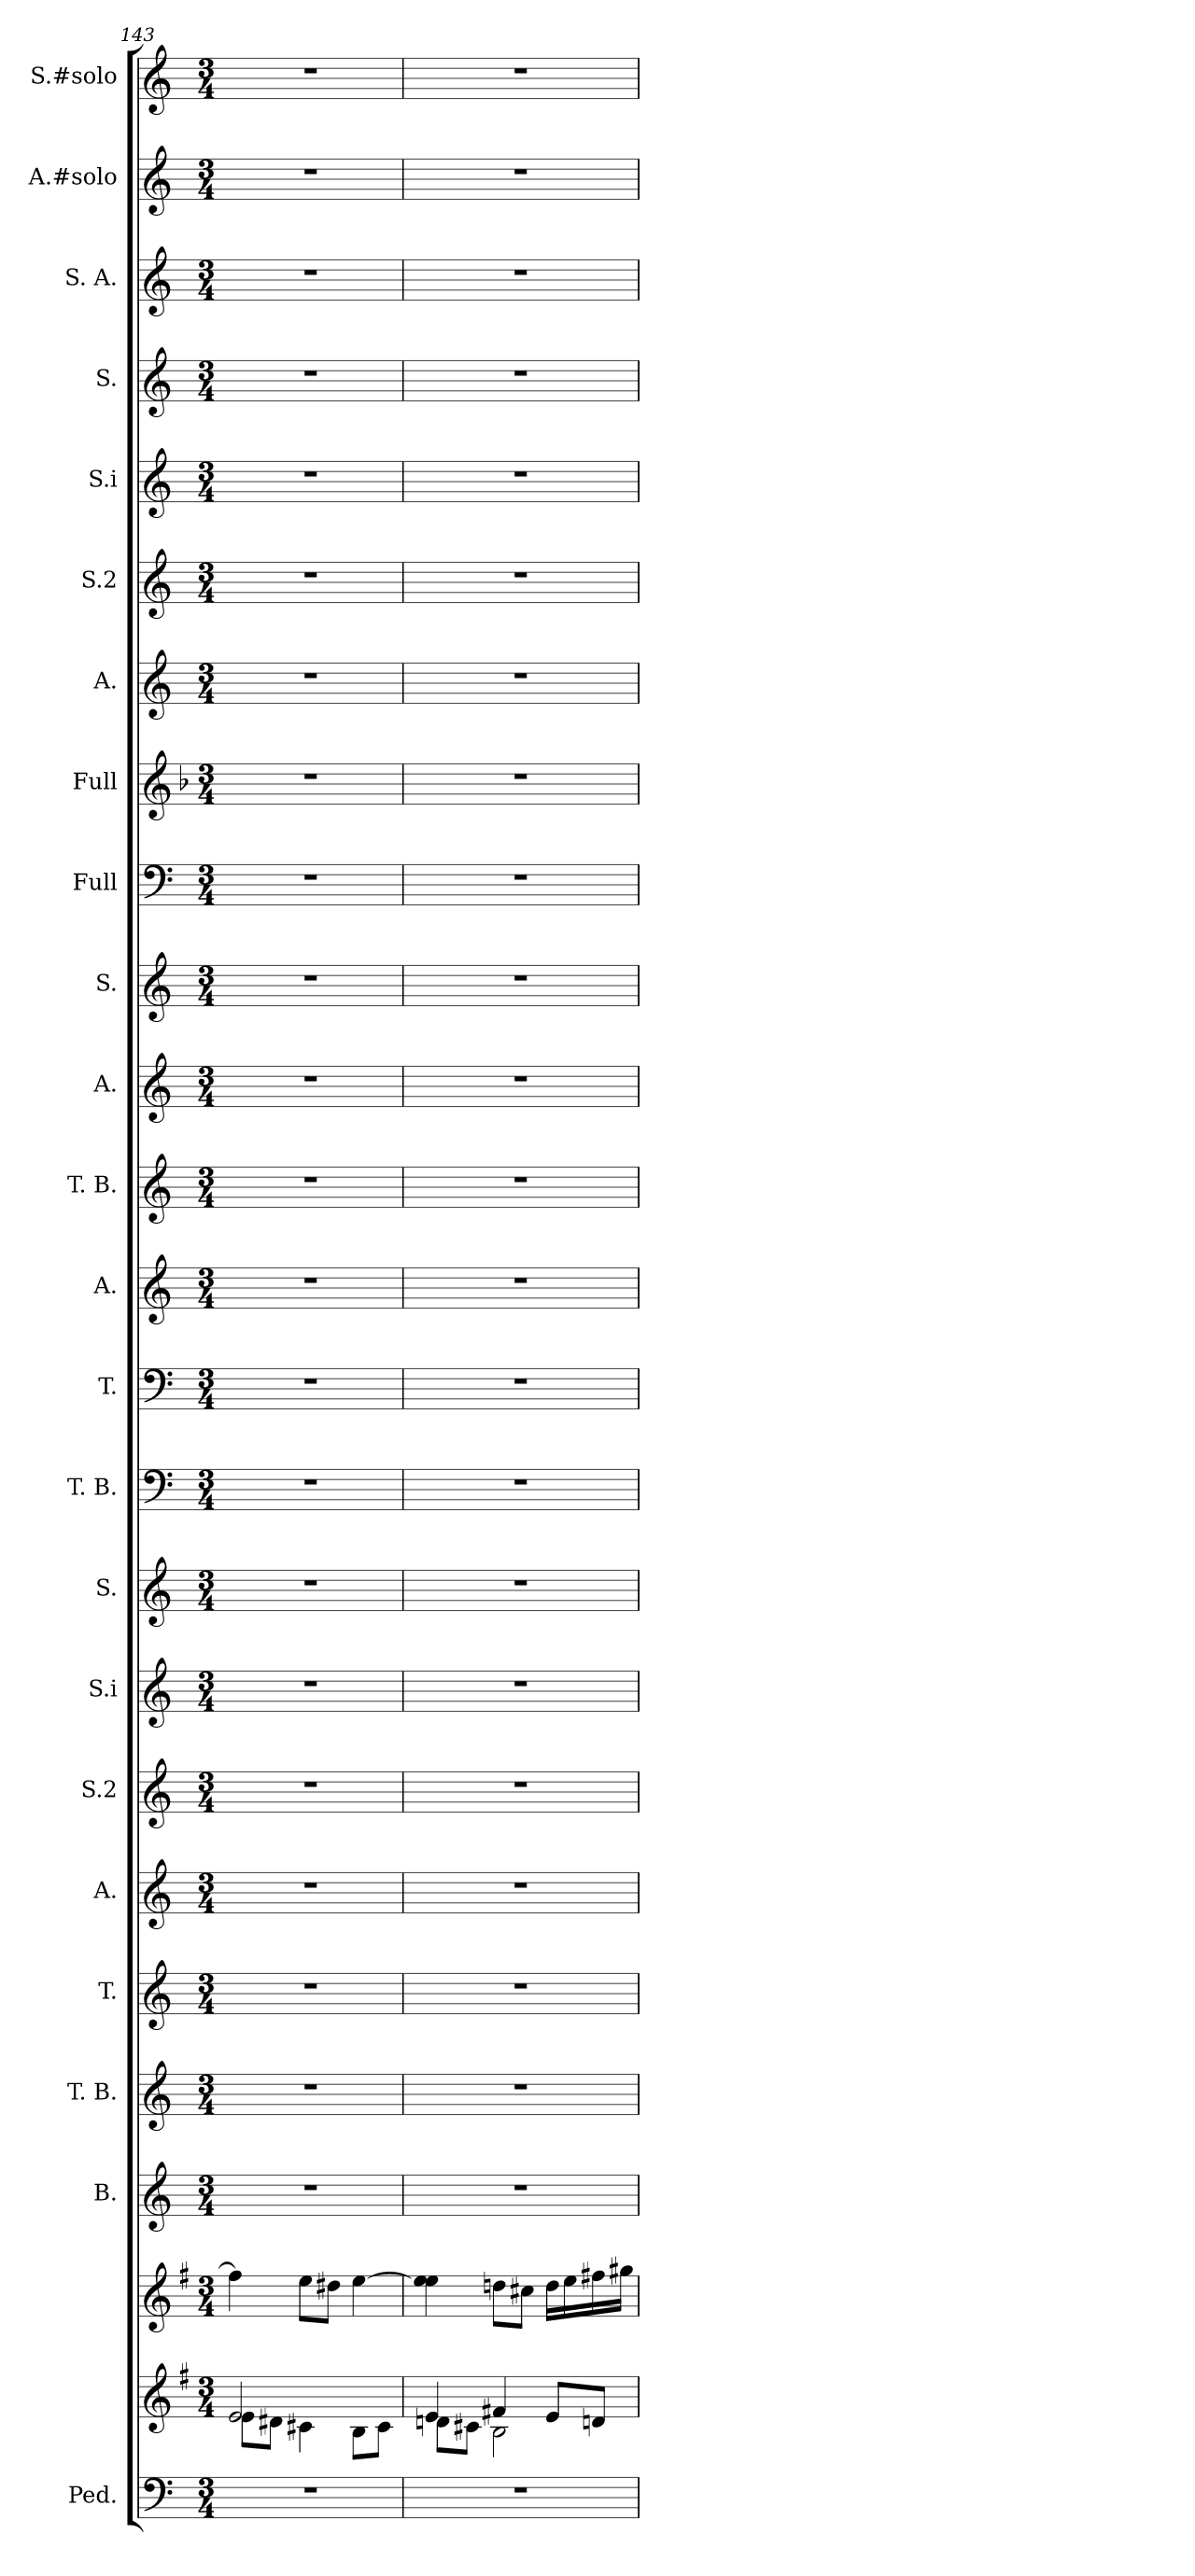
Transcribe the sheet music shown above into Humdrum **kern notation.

**kern	**kern	**kern	**kern	**kern	**kern	**kern	**kern	**kern	**kern	**kern	**kern	**kern	**kern	**kern	**kern	**kern	**kern	**kern	**kern	**kern	**kern	**kern	**kern	**kern
*part25	*part24	*part23	*part22	*part21	*part20	*part19	*part18	*part17	*part16	*part15	*part14	*part13	*part12	*part11	*part10	*part9	*part8	*part7	*part6	*part5	*part4	*part3	*part2	*part1
*staff25	*staff24	*staff23	*staff22	*staff21	*staff20	*staff19	*staff18	*staff17	*staff16	*staff15	*staff14	*staff13	*staff12	*staff11	*staff10	*staff9	*staff8	*staff7	*staff6	*staff5	*staff4	*staff3	*staff2	*staff1
*I"Ped.	*	*	*I"B.	*I"T. B.	*I"T.	*I"A.	*I"S.2	*I"S.i	*I"S.	*I"T. B.	*I"T.	*I"A.	*I"T. B.	*I"A.	*I"S.	*I"Full	*I"Full	*I"A.	*I"S.2	*I"S.i	*I"S.	*I"S. A.	*I"A.#solo	*I"S.#solo
*I'Ped.	*	*	*	*I'T. B.	*I'T.	*I'A.	*I'S.2	*I'S.i	*I'S.	*I'T. B.	*I'T.	*	*I'T. B.	*I'A.	*I'S.	*	*	*I'A.	*I'S.2	*I'S.i	*I'S.	*I'S. A.	*I'A.#solo	*I'S.#solo
*clefF4	*clefG2	*clefG2	*clefG2	*clefG2	*clefG2	*clefG2	*clefG2	*clefG2	*clefG2	*clefF4	*clefF4	*clefG2	*clefG2	*clefG2	*clefG2	*clefF4	*clefG2	*clefG2	*clefG2	*clefG2	*clefG2	*clefG2	*clefG2	*clefG2
*	*	*	*	*	*	*	*	*	*	*	*	*	*	*	*	*	*ITrd3c5	*	*	*	*	*	*	*
*k[]	*k[f#]	*k[f#]	*k[]	*k[]	*k[]	*k[]	*k[]	*k[]	*k[]	*k[]	*k[]	*k[]	*k[]	*k[]	*k[]	*k[]	*k[]	*k[]	*k[]	*k[]	*k[]	*k[]	*k[]	*k[]
*C:	*G:	*G:	*C:	*C:	*C:	*C:	*C:	*C:	*C:	*C:	*C:	*C:	*C:	*C:	*C:	*C:	*C:	*C:	*C:	*C:	*C:	*C:	*C:	*C:
*M3/4	*M3/4	*M3/4	*M3/4	*M3/4	*M3/4	*M3/4	*M3/4	*M3/4	*M3/4	*M3/4	*M3/4	*M3/4	*M3/4	*M3/4	*M3/4	*M3/4	*M3/4	*M3/4	*M3/4	*M3/4	*M3/4	*M3/4	*M3/4	*M3/4
=143	=143	=143	=143	=143	=143	=143	=143	=143	=143	=143	=143	=143	=143	=143	=143	=143	=143	=143	=143	=143	=143	=143	=143	=143
*	*^	*	*	*	*	*	*	*	*	*	*	*	*	*	*	*	*	*	*	*	*	*	*	*
2.r	2e/	8e\L	4ff#\]	2.r	2.r	2.r	2.r	2.r	2.r	2.r	2.r	2.r	2.r	2.r	2.r	2.r	2.r	2.r	2.r	2.r	2.r	2.r	2.r	2.r	2.r
.	.	8d#X\J	.	.	.	.	.	.	.	.	.	.	.	.	.	.	.	.	.	.	.	.	.	.	.
.	.	4c#X\	8ee\L	.	.	.	.	.	.	.	.	.	.	.	.	.	.	.	.	.	.	.	.	.	.
.	.	.	8dd#X\J	.	.	.	.	.	.	.	.	.	.	.	.	.	.	.	.	.	.	.	.	.	.
.	4ryy	8B\L	[>4ee\	.	.	.	.	.	.	.	.	.	.	.	.	.	.	.	.	.	.	.	.	.	.
.	.	8c#\J	.	.	.	.	.	.	.	.	.	.	.	.	.	.	.	.	.	.	.	.	.	.	.
=144	=144	=144	=144	=144	=144	=144	=144	=144	=144	=144	=144	=144	=144	=144	=144	=144	=144	=144	=144	=144	=144	=144	=144	=144	=144
2.r	4e/	8dn\L	4ee\] 4ee\	2.r	2.r	2.r	2.r	2.r	2.r	2.r	2.r	2.r	2.r	2.r	2.r	2.r	2.r	2.r	2.r	2.r	2.r	2.r	2.r	2.r	2.r
.	.	8c#X\J	.	.	.	.	.	.	.	.	.	.	.	.	.	.	.	.	.	.	.	.	.	.	.
.	4f#X/	2B\	8ddn\L	.	.	.	.	.	.	.	.	.	.	.	.	.	.	.	.	.	.	.	.	.	.
.	.	.	8cc#X\J	.	.	.	.	.	.	.	.	.	.	.	.	.	.	.	.	.	.	.	.	.	.
.	8e/L	.	16dd\LL	.	.	.	.	.	.	.	.	.	.	.	.	.	.	.	.	.	.	.	.	.	.
.	.	.	16ee\	.	.	.	.	.	.	.	.	.	.	.	.	.	.	.	.	.	.	.	.	.	.
.	8dn/J	.	16ff#X\	.	.	.	.	.	.	.	.	.	.	.	.	.	.	.	.	.	.	.	.	.	.
.	.	.	16gg#X\JJ	.	.	.	.	.	.	.	.	.	.	.	.	.	.	.	.	.	.	.	.	.	.
*	*v	*v	*	*	*	*	*	*	*	*	*	*	*	*	*	*	*	*	*	*	*	*	*	*	*
=	=	=	=	=	=	=	=	=	=	=	=	=	=	=	=	=	=	=	=	=	=	=	=	=
*-	*-	*-	*-	*-	*-	*-	*-	*-	*-	*-	*-	*-	*-	*-	*-	*-	*-	*-	*-	*-	*-	*-	*-	*-
